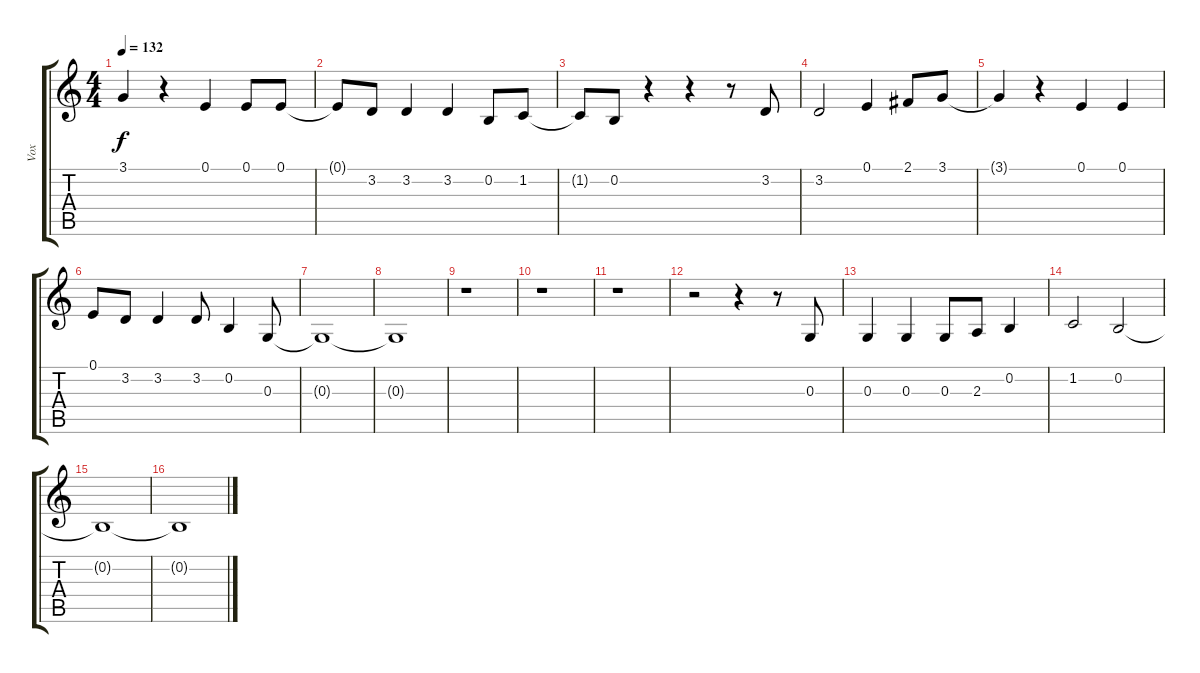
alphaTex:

\track ("Vox" "Vox") {instrument drawbarorgan}
\staff {score tabs}
\tuning (E4 B3 G3 D3 A2 E2) {hide}
\ts (4 4)
\tempo 132
\clef g2
\ks c
3.1{t}.4{dy f} r.4 0.1.4 0.1.8 0.1.8 |
0.1{t}.8 3.2.8 3.2.4 3.2.4 0.2.8 1.2.8 |
1.2{t}.8 0.2.8 r.4 r.4 r.8 3.2.8 |
3.2.2 0.1.4 2.1.8 3.1.8 |
3.1{t}.4 r.4 0.1.4 0.1.4 |
0.1.8 3.2.8 3.2.4 3.2.8 0.2.4 0.3.8 |
0.3{t}.1 |
0.3{t}.1 |
r.1 |
r.1 |
r.1 |
r.2 r.4 r.8 0.3.8 |
0.3.4 0.3.4 0.3.8 2.3.8 0.2.4 |
1.2.2 0.2.2 |
0.2{t}.1 |
0.2{t}.1
